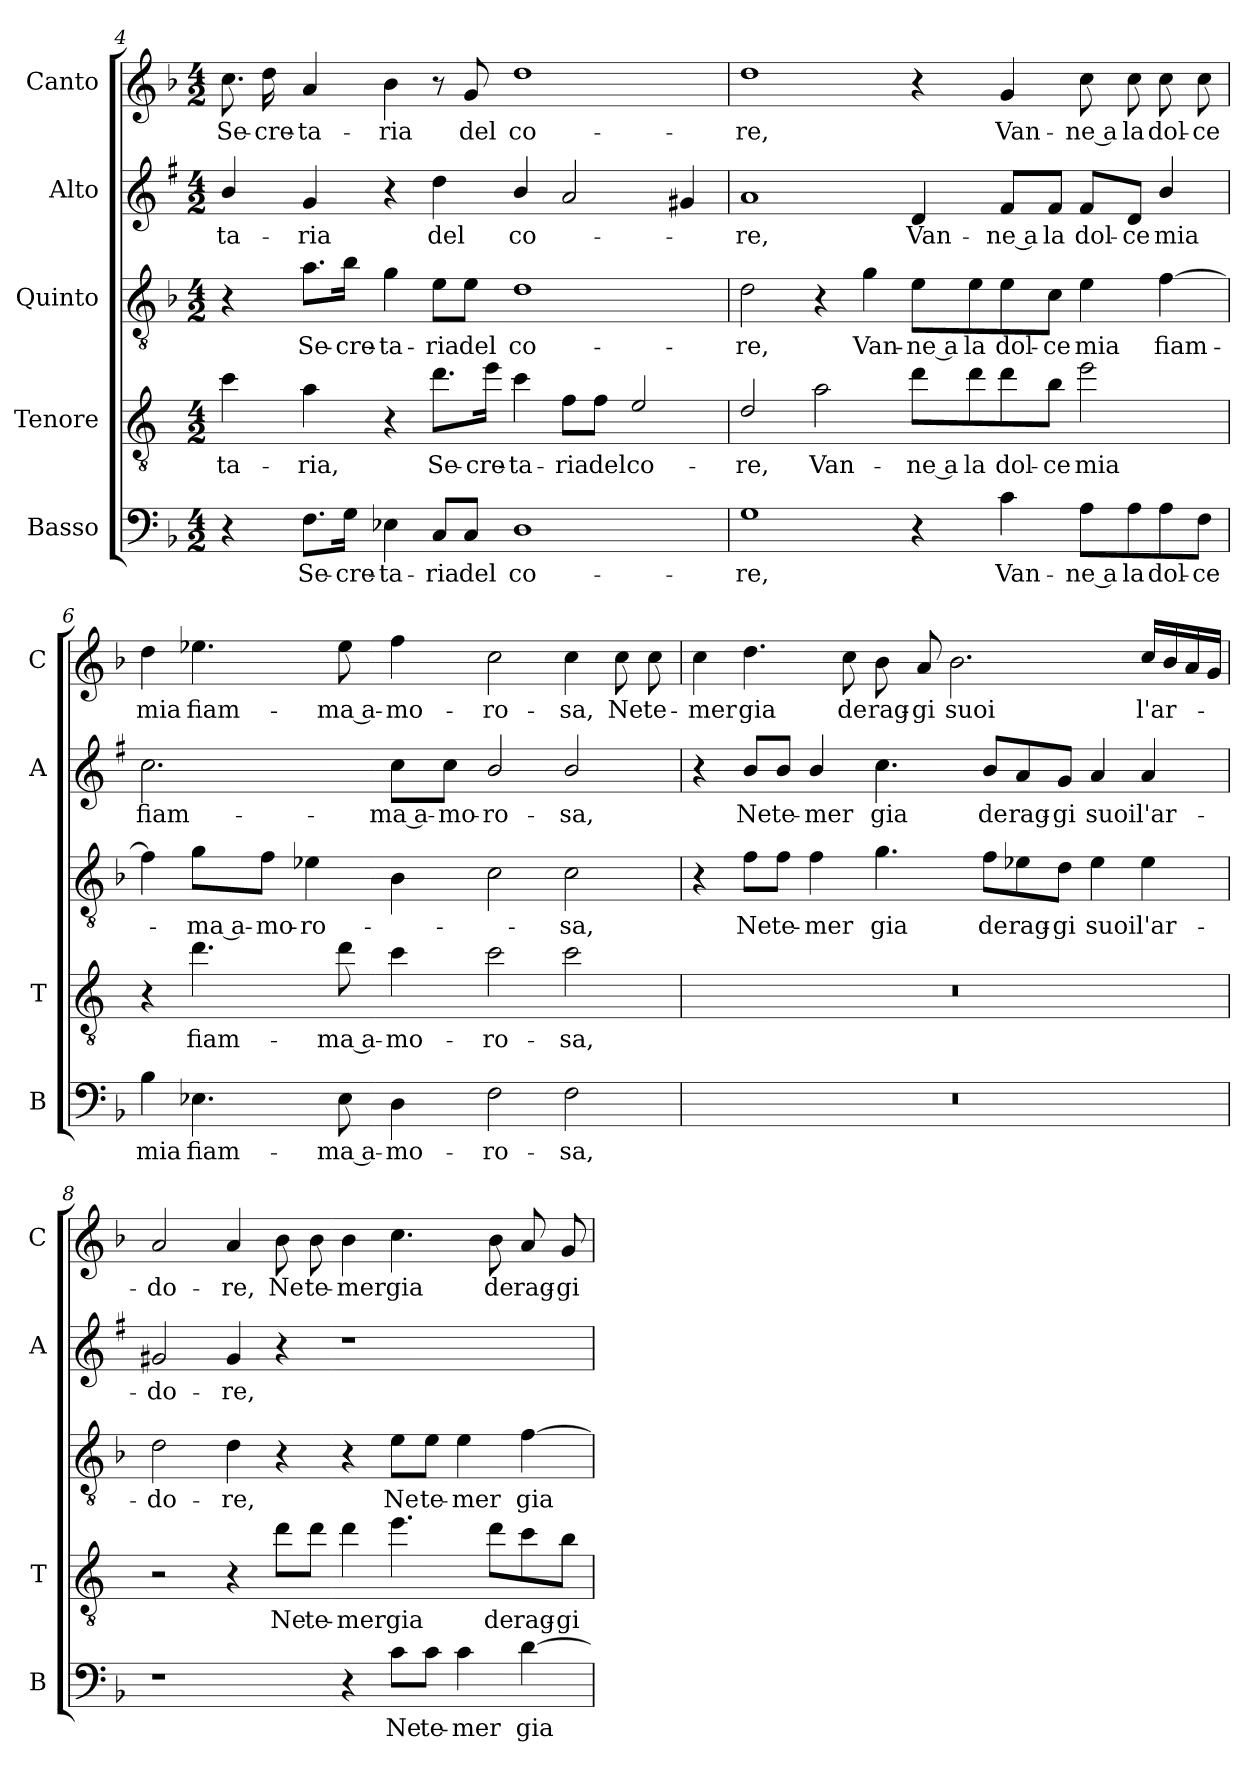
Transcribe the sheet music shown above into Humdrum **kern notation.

**kern	**text	**kern	**text	**kern	**text	**kern	**text	**kern	**text
*part5	*part5	*part4	*part4	*part3	*part3	*part2	*part2	*part1	*part1
*staff5	*staff5	*staff4	*staff4	*staff3	*staff3	*staff2	*staff2	*staff1	*staff1
*I"Basso	*	*I"Tenore	*	*I"Quinto	*	*I"Alto	*	*I"Canto	*
*I'B	*	*I'T	*	*	*	*I'A	*	*I'C	*
!!LO:LB:g=z
*clefF4	*	*clefGv2	*	*clefGv2	*	*clefG2	*	*clefG2	*
*	*	*ITrd4c7	*	*	*	*ITrd1c2	*	*	*
*k[b-]	*	*k[b-]	*	*k[b-]	*	*k[b-]	*	*k[b-]	*
*F:	*	*F:	*	*F:	*	*F:	*	*F:	*
*M4/2	*	*M4/2	*	*M4/2	*	*M4/2	*	*M4/2	*
=4	=4	=4	=4	=4	=4	=4	=4	=4	=4
!	!	!	!LO:LY:b	!	!	!	!LO:LY:b	!	!LO:LY:b
4r	.	4f\	-ta-	4r	.	4a/	-ta-	8.cc\	Se-
!	!	!	!	!	!	!	!	!	!LO:LY:b
.	.	.	.	.	.	.	.	16dd\	-cre-
!	!LO:LY:b	!	!LO:LY:b	!	!LO:LY:b	!	!LO:LY:b	!	!LO:LY:b
8.F\L	Se-	4d\	-ria,	8.a\L	Se-	4f/	-ria	4a/	-ta-
!	!LO:LY:b	!	!	!	!LO:LY:b	!	!	!	!
16G\Jk	-cre-	.	.	16b-\Jk	-cre-	.	.	.	.
!	!LO:LY:b	!	!	!	!LO:LY:b	!	!	!	!LO:LY:b
4E-X\	-ta-	4r	.	4g\	-ta-	4r	.	4b-\	-ria
!	!LO:LY:b	!	!LO:LY:b	!	!LO:LY:b	!	!LO:LY:b	!	!
8C/L	-ria	8.g\L	Se-	8e\L	-ria	4cc\	del	8r	.
!	!LO:LY:b	!	!	!	!LO:LY:b	!	!	!	!LO:LY:b
8C/J	del	.	.	8e\J	del	.	.	8g/	del
!	!	!	!LO:LY:b	!	!	!	!	!	!
.	.	16a\Jk	-cre-	.	.	.	.	.	.
!	!LO:LY:b	!	!LO:LY:b	!	!LO:LY:b	!	!LO:LY:b	!	!LO:LY:b
1D	co-	4f\	-ta-	1d	co-	4a/	co-	1dd	co-
!	!	!	!LO:LY:b	!	!	!	!	!	!
.	.	8B-\L	-ria	.	.	2g/	.	.	.
!	!	!	!LO:LY:b	!	!	!	!	!	!
.	.	8B-\J	del	.	.	.	.	.	.
!	!	!	!LO:LY:b	!	!	!	!	!	!
.	.	2A/	co-	.	.	.	.	.	.
.	.	.	.	.	.	4f#X/	.	.	.
=5	=5	=5	=5	=5	=5	=5	=5	=5	=5
!	!LO:LY:b	!	!LO:LY:b	!	!LO:LY:b	!	!LO:LY:b	!	!LO:LY:b
1G	-re,	2G/	-re,	2d\	-re,	1g	-re,	1dd	-re,
!	!	!	!LO:LY:b	!	!	!	!	!	!
.	.	2d\	Van-	4r	.	.	.	.	.
!	!	!	!	!	!LO:LY:b	!	!	!	!
.	.	.	.	4g\	Van-	.	.	.	.
!	!	!	!LO:LY:b	!	!LO:LY:b	!	!LO:LY:b	!	!
4r	.	8g\L	-ne a	8e\L	-ne a	4c/	Van-	4r	.
!	!	!	!LO:LY:b	!	!LO:LY:b	!	!	!	!
.	.	8g\	la	8e\	la	.	.	.	.
!	!LO:LY:b	!	!LO:LY:b	!	!LO:LY:b	!	!LO:LY:b	!	!LO:LY:b
4c\	Van-	8g\	dol-	8e\	dol-	8e/L	-ne a	4g/	Van-
!	!	!	!LO:LY:b	!	!LO:LY:b	!	!LO:LY:b	!	!
.	.	8e\J	-ce	8c\J	-ce	8e/J	la	.	.
!	!LO:LY:b	!	!LO:LY:b	!	!LO:LY:b	!	!LO:LY:b	!	!LO:LY:b
8A\L	-ne a	2a\	mia	4e\	mia	8e/L	dol-	8cc\	-ne a
!	!LO:LY:b	!	!	!	!	!	!LO:LY:b	!	!LO:LY:b
8A\	la	.	.	.	.	8c/J	-ce	8cc\	la
!	!LO:LY:b	!	!	!	!LO:LY:b	!	!LO:LY:b	!	!LO:LY:b
8A\	dol-	.	.	[4f\	fiam-	4a/	mia	8cc\	dol-
!	!LO:LY:b	!	!	!	!	!	!	!	!LO:LY:b
8F\J	-ce	.	.	.	.	.	.	8cc\	-ce
!!LO:PB:g=z
=6	=6	=6	=6	=6	=6	=6	=6	=6	=6
!	!LO:LY:b	!	!	!	!	!	!LO:LY:b	!	!LO:LY:b
4B-\	mia	4r	.	4f\]	.	2.b-\	fiam-	4dd\	mia
!	!LO:LY:b	!	!LO:LY:b	!	!LO:LY:b	!	!	!	!LO:LY:b
4.E-X\	fiam-	4.g\	fiam-	8g\L	-ma a-	.	.	4.ee-X\	fiam-
!	!	!	!	!	!LO:LY:b	!	!	!	!
.	.	.	.	8f\J	-mo-	.	.	.	.
!	!	!	!	!	!LO:LY:b	!	!	!	!
.	.	.	.	4e-X\	-ro-	.	.	.	.
!	!LO:LY:b	!	!LO:LY:b	!	!	!	!	!	!LO:LY:b
8E-\	-ma a-	8g\	-ma a-	.	.	.	.	8ee-\	-ma a-
!	!LO:LY:b	!	!LO:LY:b	!	!	!	!LO:LY:b	!	!LO:LY:b
4D\	-mo-	4f\	-mo-	4B-\	.	8b-\L	-ma a-	4ff\	-mo-
!	!	!	!	!	!	!	!LO:LY:b	!	!
.	.	.	.	.	.	8b-\J	-mo-	.	.
!	!LO:LY:b	!	!LO:LY:b	!	!	!	!LO:LY:b	!	!LO:LY:b
2F\	-ro-	2f\	-ro-	2c\	.	2a/	-ro-	2cc\	-ro-
!	!LO:LY:b	!	!LO:LY:b	!	!LO:LY:b	!	!LO:LY:b	!	!LO:LY:b
2F\	-sa,	2f\	-sa,	2c\	-sa,	2a/	-sa,	4cc\	-sa,
!	!	!	!	!	!	!	!	!	!LO:LY:b
.	.	.	.	.	.	.	.	8cc\	Ne
!	!	!	!	!	!	!	!	!	!LO:LY:b
.	.	.	.	.	.	.	.	8cc\	te-
=7	=7	=7	=7	=7	=7	=7	=7	=7	=7
!	!	!	!	!	!	!	!	!	!LO:LY:b
0r	.	0r	.	4r	.	4r	.	4cc\	-mer
!	!	!	!	!	!LO:LY:b	!	!LO:LY:b	!	!LO:LY:b
.	.	.	.	8f\L	Ne	8a/L	Ne	4.dd\	gia
!	!	!	!	!	!LO:LY:b	!	!LO:LY:b	!	!
.	.	.	.	8f\J	te-	8a/J	te-	.	.
!	!	!	!	!	!LO:LY:b	!	!LO:LY:b	!	!
.	.	.	.	4f\	-mer	4a/	-mer	.	.
!	!	!	!	!	!	!	!	!	!LO:LY:b
.	.	.	.	.	.	.	.	8cc\	de
!	!	!	!	!	!LO:LY:b	!	!LO:LY:b	!	!LO:LY:b
.	.	.	.	4.g\	gia	4.b-\	gia	8b-\	rag-
!	!	!	!	!	!	!	!	!	!LO:LY:b
.	.	.	.	.	.	.	.	8a/	-gi
!	!	!	!	!	!	!	!	!	!LO:LY:b
.	.	.	.	.	.	.	.	2.b-\	suoi
!	!	!	!	!	!LO:LY:b	!	!LO:LY:b	!	!
.	.	.	.	8f\L	de	8a/L	de	.	.
!	!	!	!	!	!LO:LY:b	!	!LO:LY:b	!	!
.	.	.	.	8e-X\	rag-	8g/	rag-	.	.
!	!	!	!	!	!LO:LY:b	!	!LO:LY:b	!	!
.	.	.	.	8d\J	-gi	8f/J	-gi	.	.
!	!	!	!	!	!LO:LY:b	!	!LO:LY:b	!	!
.	.	.	.	4e-\	suoi	4g/	suoi	.	.
!	!	!	!	!	!LO:LY:b	!	!LO:LY:b	!	!LO:LY:b
.	.	.	.	4e-\	l'ar-	4g/	l'ar-	16cc/LL	l'ar-
.	.	.	.	.	.	.	.	16b-/	.
.	.	.	.	.	.	.	.	16a/	.
.	.	.	.	.	.	.	.	16g/JJ	.
!!LO:LB:g=z
=8	=8	=8	=8	=8	=8	=8	=8	=8	=8
!	!	!	!	!	!LO:LY:b	!	!LO:LY:b	!	!LO:LY:b
1r	.	2r	.	2d\	-do-	2f#X/	-do-	2a/	-do-
!	!	!	!	!	!LO:LY:b	!	!LO:LY:b	!	!LO:LY:b
.	.	4r	.	4d\	-re,	4f#/	-re,	4a/	-re,
!	!	!	!LO:LY:b	!	!	!	!	!	!LO:LY:b
.	.	8g\L	Ne	4r	.	4r	.	8b-\	Ne
!	!	!	!LO:LY:b	!	!	!	!	!	!LO:LY:b
.	.	8g\J	te-	.	.	.	.	8b-\	te-
!	!	!	!LO:LY:b	!	!	!	!	!	!LO:LY:b
4r	.	4g\	-mer	4r	.	1r	.	4b-\	-mer
!	!LO:LY:b	!	!LO:LY:b	!	!LO:LY:b	!	!	!	!LO:LY:b
8c\L	Ne	4.a\	gia	8e\L	Ne	.	.	4.cc\	gia
!	!LO:LY:b	!	!	!	!LO:LY:b	!	!	!	!
8c\J	te-	.	.	8e\J	te-	.	.	.	.
!	!LO:LY:b	!	!	!	!LO:LY:b	!	!	!	!
4c\	-mer	.	.	4e\	-mer	.	.	.	.
!	!	!	!LO:LY:b	!	!	!	!	!	!LO:LY:b
.	.	8g\L	de	.	.	.	.	8b-\	de
!	!LO:LY:b	!	!LO:LY:b	!	!LO:LY:b	!	!	!	!LO:LY:b
[4d\	gia	8f\	rag-	[4f\	gia	.	.	8a/	rag-
!	!	!	!LO:LY:b	!	!	!	!	!	!LO:LY:b
.	.	8e\J	-gi	.	.	.	.	8g/	-gi
=	=	=	=	=	=	=	=	=	=
*-	*-	*-	*-	*-	*-	*-	*-	*-	*-
